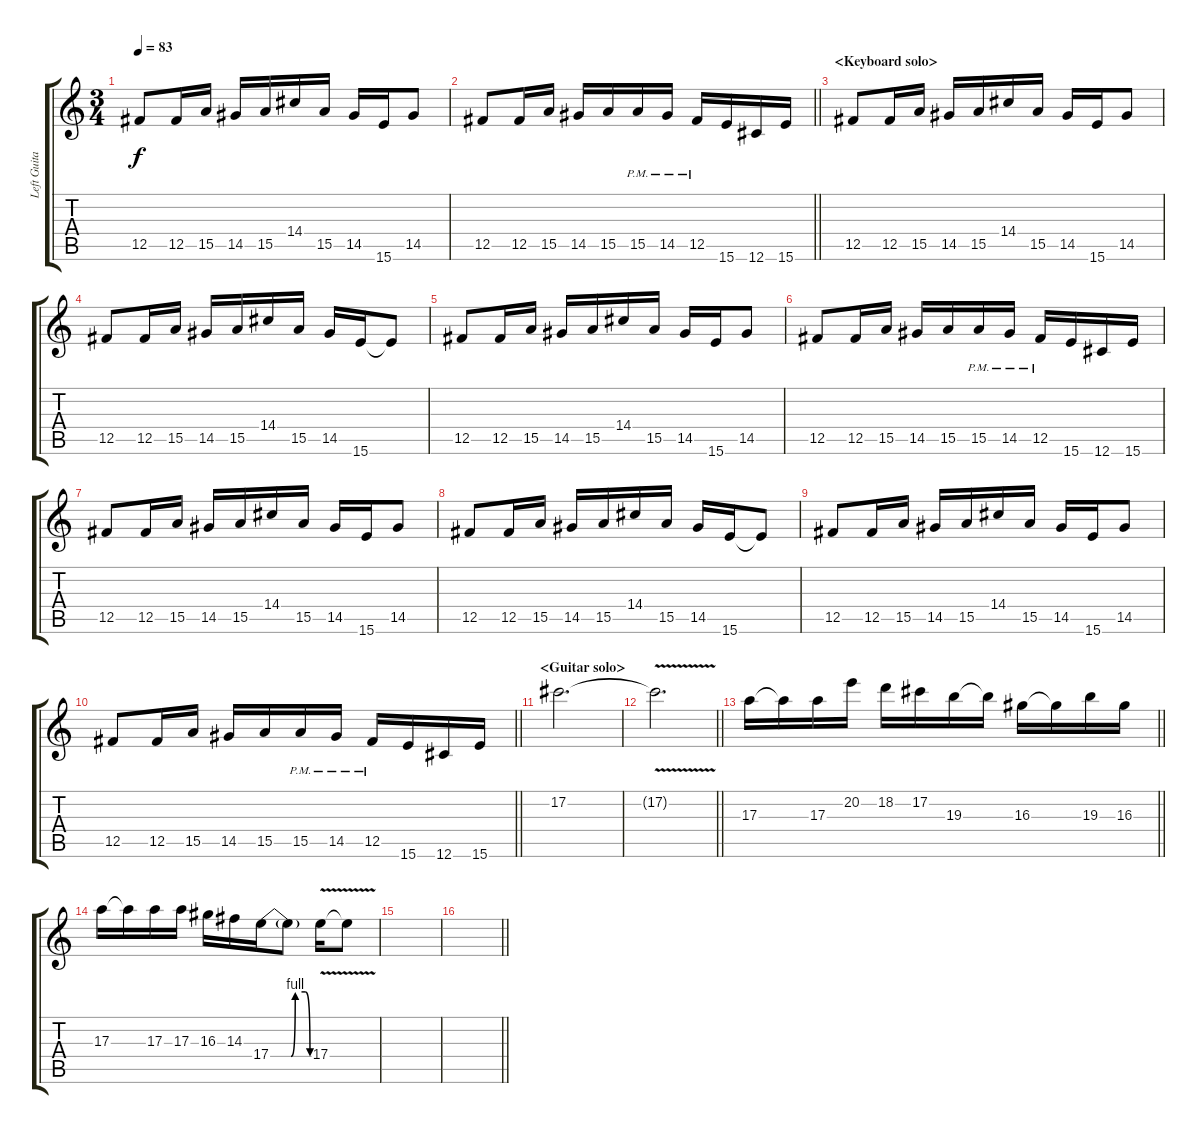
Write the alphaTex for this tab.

\track ("Left Guitar" "Left Guita") {instrument overdrivenguitar}
\staff {score tabs}
\tuning (Db4 Ab3 E3 B2 Gb2 Db2) {hide}
\ts (3 4)
\tempo 83
\clef g2
\ks c
12.5.8{dy f} 12.5.16 15.5.16 14.5.16 15.5.16 14.4.16 15.5.16 14.5.16 15.6.16 14.5.8 |
\barLineRight lightlight
12.5.8 12.5.16 15.5.16 14.5.16 15.5.16 15.5{pm}.16 14.5{pm}.16 12.5{pm}.16 15.6.16 12.6.16 15.6.16 |
\section ("" "<Keyboard solo>")
12.5.8 12.5.16 15.5.16 14.5.16 15.5.16 14.4.16 15.5.16 14.5.16 15.6.16 14.5.8 |
12.5.8 12.5.16 15.5.16 14.5.16 15.5.16 14.4.16 15.5.16 14.5.16 15.6.16 15.6{t}.8 |
12.5.8 12.5.16 15.5.16 14.5.16 15.5.16 14.4.16 15.5.16 14.5.16 15.6.16 14.5.8 |
12.5.8 12.5.16 15.5.16 14.5.16 15.5.16 15.5{pm}.16 14.5{pm}.16 12.5{pm}.16 15.6.16 12.6.16 15.6.16 |
12.5.8 12.5.16 15.5.16 14.5.16 15.5.16 14.4.16 15.5.16 14.5.16 15.6.16 14.5.8 |
12.5.8 12.5.16 15.5.16 14.5.16 15.5.16 14.4.16 15.5.16 14.5.16 15.6.16 15.6{t}.8 |
12.5.8 12.5.16 15.5.16 14.5.16 15.5.16 14.4.16 15.5.16 14.5.16 15.6.16 14.5.8 |
\barLineRight lightlight
12.5.8 12.5.16 15.5.16 14.5.16 15.5.16 15.5{pm}.16 14.5{pm}.16 12.5{pm}.16 15.6.16 12.6.16 15.6.16 |
\section ("" "<Guitar solo>")
17.2.2{d} |
\barLineRight lightlight
17.2{v t}.2{d} |
\barLineRight lightlight
17.3.16 17.3{t}.16 17.3.16 20.2.16 18.2.16 17.2.16 19.3.16 19.3{t}.16 16.3.16 16.3{t}.16 19.3.16 16.3.16 |
17.3.16 17.3{t}.16 17.3.16 17.3.16 16.3.16 14.3.16 17.4{be (custom 0 0 29 0 35 4 49 4 56 0 60 0)}.16 17.4{t}.8 17.4{v}.16 17.4{t}.8 |
|
\barLineRight lightlight
